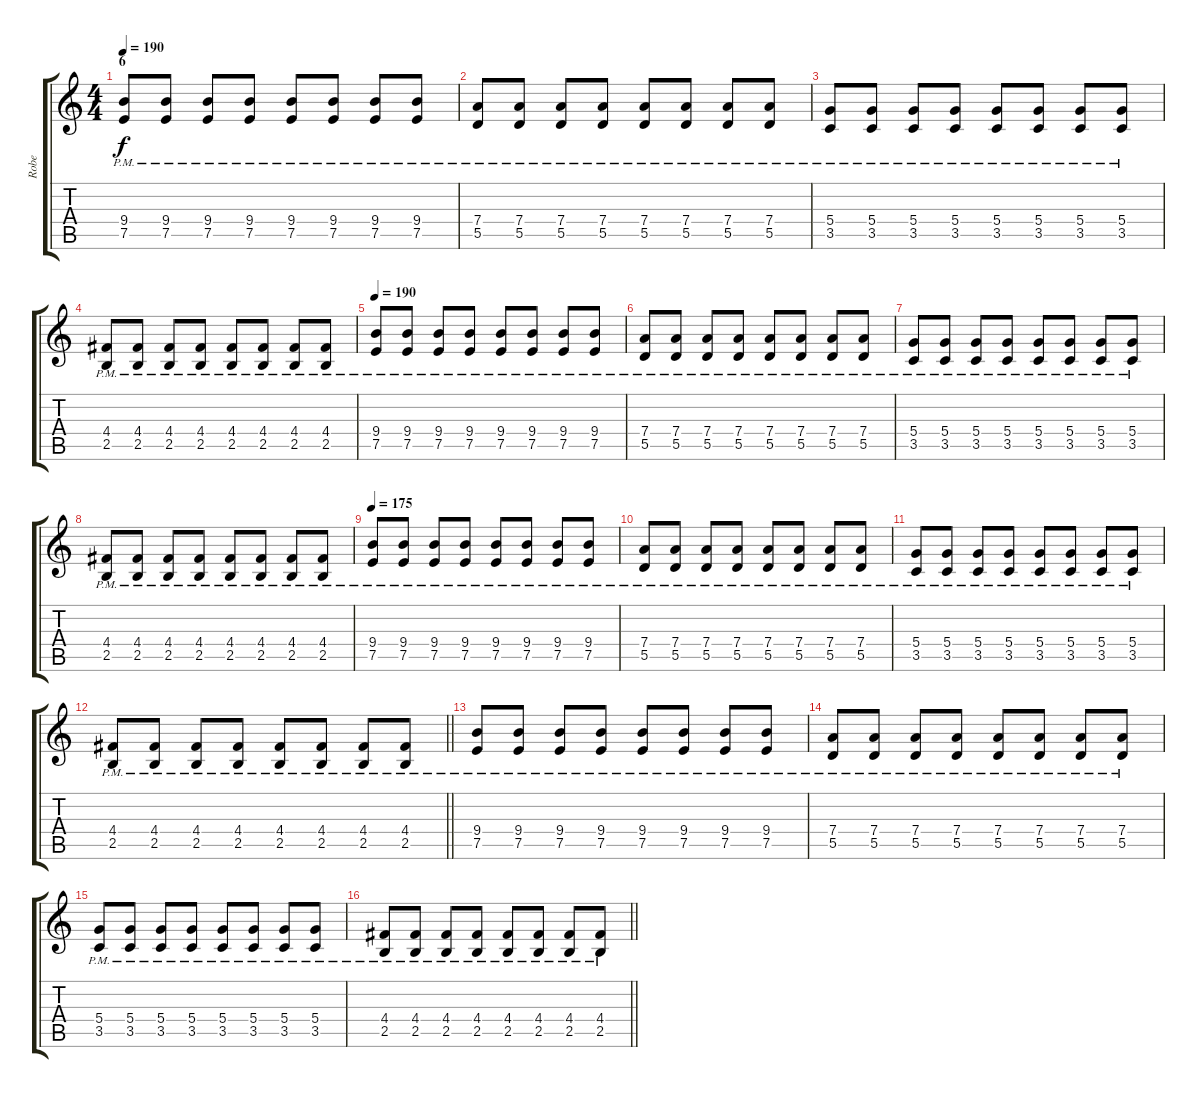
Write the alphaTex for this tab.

\track ("Robe" "Robe") {instrument acousticguitarsteel}
\staff {score tabs}
\tuning (E4 B3 G3 D3 A2 E2) {hide}
\ts (4 4)
\section ("" "6")
\tempo 360
\tempo 190
\clef g2
\ks c
(9.4 7.5{pm}).8{dy f volume 7 instrument overdrivenguitar} (9.4 7.5{pm}).8 (9.4 7.5{pm}).8 (9.4 7.5{pm}).8 (9.4 7.5{pm}).8 (9.4 7.5{pm}).8 (9.4 7.5{pm}).8 (9.4 7.5{pm}).8 |
(7.4 5.5{pm}).8{instrument overdrivenguitar} (7.4 5.5{pm}).8 (7.4 5.5{pm}).8 (7.4 5.5{pm}).8 (7.4 5.5{pm}).8 (7.4 5.5{pm}).8 (7.4 5.5{pm}).8 (7.4 5.5{pm}).8 |
(5.4 3.5{pm}).8{instrument overdrivenguitar} (5.4 3.5{pm}).8 (5.4 3.5{pm}).8 (5.4 3.5{pm}).8 (5.4 3.5{pm}).8 (5.4 3.5{pm}).8 (5.4 3.5{pm}).8 (5.4 3.5{pm}).8 |
(4.4 2.5{pm}).8{instrument overdrivenguitar} (4.4 2.5{pm}).8 (4.4 2.5{pm}).8 (4.4 2.5{pm}).8 (4.4 2.5{pm}).8 (4.4 2.5{pm}).8 (4.4 2.5{pm}).8 (4.4 2.5{pm}).8 |
\tempo 190
(9.4 7.5{pm}).8 (9.4 7.5{pm}).8 (9.4 7.5{pm}).8 (9.4 7.5{pm}).8 (9.4 7.5{pm}).8 (9.4 7.5{pm}).8 (9.4 7.5{pm}).8 (9.4 7.5{pm}).8 |
(7.4 5.5{pm}).8{instrument overdrivenguitar} (7.4 5.5{pm}).8 (7.4 5.5{pm}).8 (7.4 5.5{pm}).8 (7.4 5.5{pm}).8 (7.4 5.5{pm}).8 (7.4 5.5{pm}).8 (7.4 5.5{pm}).8 |
(5.4 3.5{pm}).8{instrument overdrivenguitar} (5.4 3.5{pm}).8 (5.4 3.5{pm}).8 (5.4 3.5{pm}).8 (5.4 3.5{pm}).8 (5.4 3.5{pm}).8 (5.4 3.5{pm}).8 (5.4 3.5{pm}).8 |
(4.4 2.5{pm}).8{instrument overdrivenguitar} (4.4 2.5{pm}).8 (4.4 2.5{pm}).8 (4.4 2.5{pm}).8 (4.4 2.5{pm}).8 (4.4 2.5{pm}).8 (4.4 2.5{pm}).8 (4.4 2.5{pm}).8 |
\tempo 175
(9.4 7.5{pm}).8 (9.4 7.5{pm}).8 (9.4 7.5{pm}).8 (9.4 7.5{pm}).8 (9.4 7.5{pm}).8 (9.4 7.5{pm}).8 (9.4 7.5{pm}).8 (9.4 7.5{pm}).8 |
(7.4 5.5{pm}).8{instrument overdrivenguitar} (7.4 5.5{pm}).8 (7.4 5.5{pm}).8 (7.4 5.5{pm}).8 (7.4 5.5{pm}).8 (7.4 5.5{pm}).8 (7.4 5.5{pm}).8 (7.4 5.5{pm}).8 |
(5.4 3.5{pm}).8{instrument overdrivenguitar} (5.4 3.5{pm}).8 (5.4 3.5{pm}).8 (5.4 3.5{pm}).8 (5.4 3.5{pm}).8 (5.4 3.5{pm}).8 (5.4 3.5{pm}).8 (5.4 3.5{pm}).8 |
\barLineRight lightlight
(4.4 2.5{pm}).8{instrument overdrivenguitar} (4.4 2.5{pm}).8 (4.4 2.5{pm}).8 (4.4 2.5{pm}).8 (4.4 2.5{pm}).8 (4.4 2.5{pm}).8 (4.4 2.5{pm}).8 (4.4 2.5{pm}).8 |
(9.4 7.5{pm}).8 (9.4 7.5{pm}).8 (9.4 7.5{pm}).8 (9.4 7.5{pm}).8 (9.4 7.5{pm}).8 (9.4 7.5{pm}).8 (9.4 7.5{pm}).8 (9.4 7.5{pm}).8 |
(7.4 5.5{pm}).8{instrument overdrivenguitar} (7.4 5.5{pm}).8 (7.4 5.5{pm}).8 (7.4 5.5{pm}).8 (7.4 5.5{pm}).8 (7.4 5.5{pm}).8 (7.4 5.5{pm}).8 (7.4 5.5{pm}).8 |
(5.4 3.5{pm}).8{instrument overdrivenguitar} (5.4 3.5{pm}).8 (5.4 3.5{pm}).8 (5.4 3.5{pm}).8 (5.4 3.5{pm}).8 (5.4 3.5{pm}).8 (5.4 3.5{pm}).8 (5.4 3.5{pm}).8 |
\barLineRight lightlight
(4.4 2.5{pm}).8{instrument overdrivenguitar} (4.4 2.5{pm}).8 (4.4 2.5{pm}).8 (4.4 2.5{pm}).8 (4.4 2.5{pm}).8 (4.4 2.5{pm}).8 (4.4 2.5{pm}).8 (4.4 2.5{pm}).8
